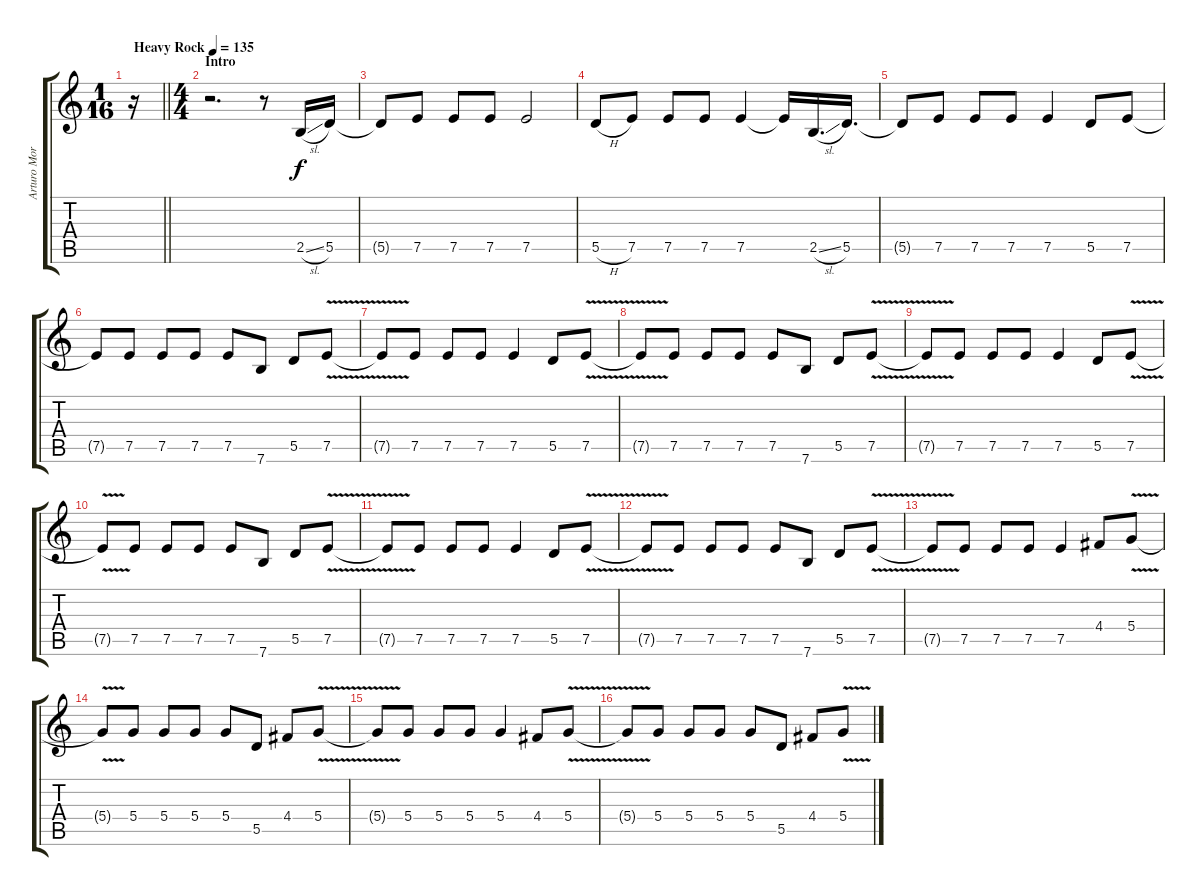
\track ("Arturo Morras" "Arturo Mor") {instrument overdrivenguitar}
\staff {score tabs}
\tuning (E4 B3 G3 D3 A2 E2) {hide}
\ts (1 16)
\tempo (135 "Heavy Rock")
\clef g2
\barLineRight lightlight
\ks c
r.16{dy f instrument overdrivenguitar} |
\ts (4 4)
\section ("" "Intro")
r.2{d} r.8 2.5{sl}.16 5.5.16 |
5.5{t}.8 7.5.8 7.5.8 7.5.8 7.5.2 |
5.5{h}.8 7.5.8 7.5.8 7.5.8 7.5.4 7.5{t}.16 2.5{sl}.16{d} 5.5.16{d} |
5.5{t}.8 7.5.8 7.5.8 7.5.8 7.5.4 5.5.8 7.5.8 |
7.5{t}.8 7.5.8 7.5.8 7.5.8 7.5.8 7.6.8 5.5.8 7.5{v}.8 |
7.5{t}.8 7.5.8 7.5.8 7.5.8 7.5.4 5.5.8 7.5{v}.8 |
7.5{t}.8 7.5.8 7.5.8 7.5.8 7.5.8 7.6.8 5.5.8 7.5{v}.8 |
7.5{t}.8 7.5.8 7.5.8 7.5.8 7.5.4 5.5.8 7.5{v}.8 |
7.5{t}.8 7.5.8 7.5.8 7.5.8 7.5.8 7.6.8 5.5.8 7.5{v}.8 |
7.5{t}.8 7.5.8 7.5.8 7.5.8 7.5.4 5.5.8 7.5{v}.8 |
7.5{t}.8 7.5.8 7.5.8 7.5.8 7.5.8 7.6.8 5.5.8 7.5{v}.8 |
7.5{t}.8 7.5.8 7.5.8 7.5.8 7.5.4 4.4.8 5.4{v}.8 |
5.4{t}.8 5.4.8 5.4.8 5.4.8 5.4.8 5.5.8 4.4.8 5.4{v}.8 |
5.4{t}.8 5.4.8 5.4.8 5.4.8 5.4.4 4.4.8 5.4{v}.8 |
5.4{t}.8 5.4.8 5.4.8 5.4.8 5.4.8 5.5.8 4.4.8 5.4{v}.8
